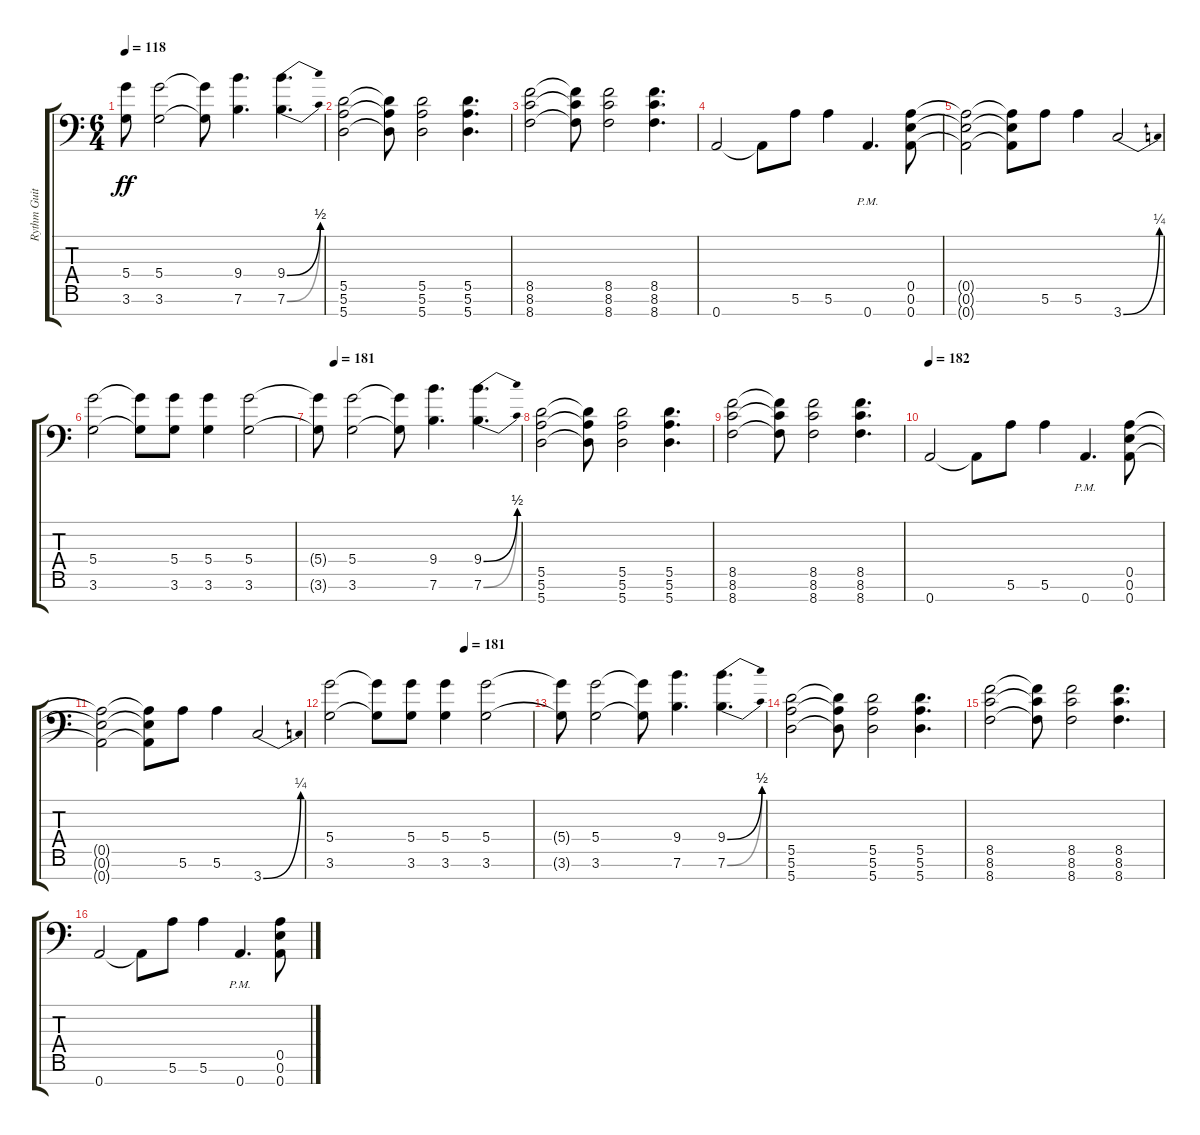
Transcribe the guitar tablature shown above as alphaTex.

\track ("Rythm Guitar #1" "Rythm Guit") {instrument distortionguitar}
\staff {score tabs}
\tuning (D4 A3 E3 D3 A2 E2 A1) {hide}
\ts (6 4)
\tempo 118
\clef f4
\ks c
(5.4{t} 3.6{t}).8{dy ff} (5.4 3.6).2 (5.4{t} 3.6{t}).8 (9.4 7.6).4{d} (9.4{be (bend 0 0 60 2)} 7.6{be (bend 0 0 60 2)}).4{d} |
(5.5 5.6 5.7).2 (5.5{t} 5.6{t} 5.7{t}).8 (5.5 5.6 5.7).2 (5.5 5.6 5.7).4{d} |
(8.5 8.6 8.7).2 (8.5{t} 8.6{t} 8.7{t}).8 (8.5 8.6 8.7).2 (8.5 8.6 8.7).4{d} |
0.7.2 0.7{t}.8 5.6.8 5.6.4 0.7{pm}.4{d} (0.5 0.6 0.7).8 |
(0.5{t} 0.6{t} 0.7{t}).2 (0.5{t} 0.6{t} 0.7{t}).8 5.6.8 5.6.4 3.7{be (bend 0 0 60 1)}.2 |
(5.4 3.6).2 (5.4{t} 3.6{t}).8 (5.4 3.6).8 (5.4 3.6).4 (5.4 3.6).2 |
\tempo (181 0.08333333333333333)
(5.4{t} 3.6{t}).8 (5.4 3.6).2 (5.4{t} 3.6{t}).8 (9.4 7.6).4{d} (9.4{be (bend 0 0 60 2)} 7.6{be (bend 0 0 60 2)}).4{d} |
(5.5 5.6 5.7).2 (5.5{t} 5.6{t} 5.7{t}).8 (5.5 5.6 5.7).2 (5.5 5.6 5.7).4{d} |
(8.5 8.6 8.7).2 (8.5{t} 8.6{t} 8.7{t}).8 (8.5 8.6 8.7).2 (8.5 8.6 8.7).4{d} |
\tempo 182
0.7.2 0.7{t}.8 5.6.8 5.6.4 0.7{pm}.4{d} (0.5 0.6 0.7).8 |
(0.5{t} 0.6{t} 0.7{t}).2 (0.5{t} 0.6{t} 0.7{t}).8 5.6.8 5.6.4 3.7{be (bend 0 0 60 1)}.2 |
\tempo (181 0.6666666666666666)
(5.4 3.6).2 (5.4{t} 3.6{t}).8 (5.4 3.6).8 (5.4 3.6).4 (5.4 3.6).2 |
(5.4{t} 3.6{t}).8 (5.4 3.6).2 (5.4{t} 3.6{t}).8 (9.4 7.6).4{d} (9.4{be (bend 0 0 60 2)} 7.6{be (bend 0 0 60 2)}).4{d} |
(5.5 5.6 5.7).2 (5.5{t} 5.6{t} 5.7{t}).8 (5.5 5.6 5.7).2 (5.5 5.6 5.7).4{d} |
(8.5 8.6 8.7).2 (8.5{t} 8.6{t} 8.7{t}).8 (8.5 8.6 8.7).2 (8.5 8.6 8.7).4{d} |
0.7.2 0.7{t}.8 5.6.8 5.6.4 0.7{pm}.4{d} (0.5 0.6 0.7).8
